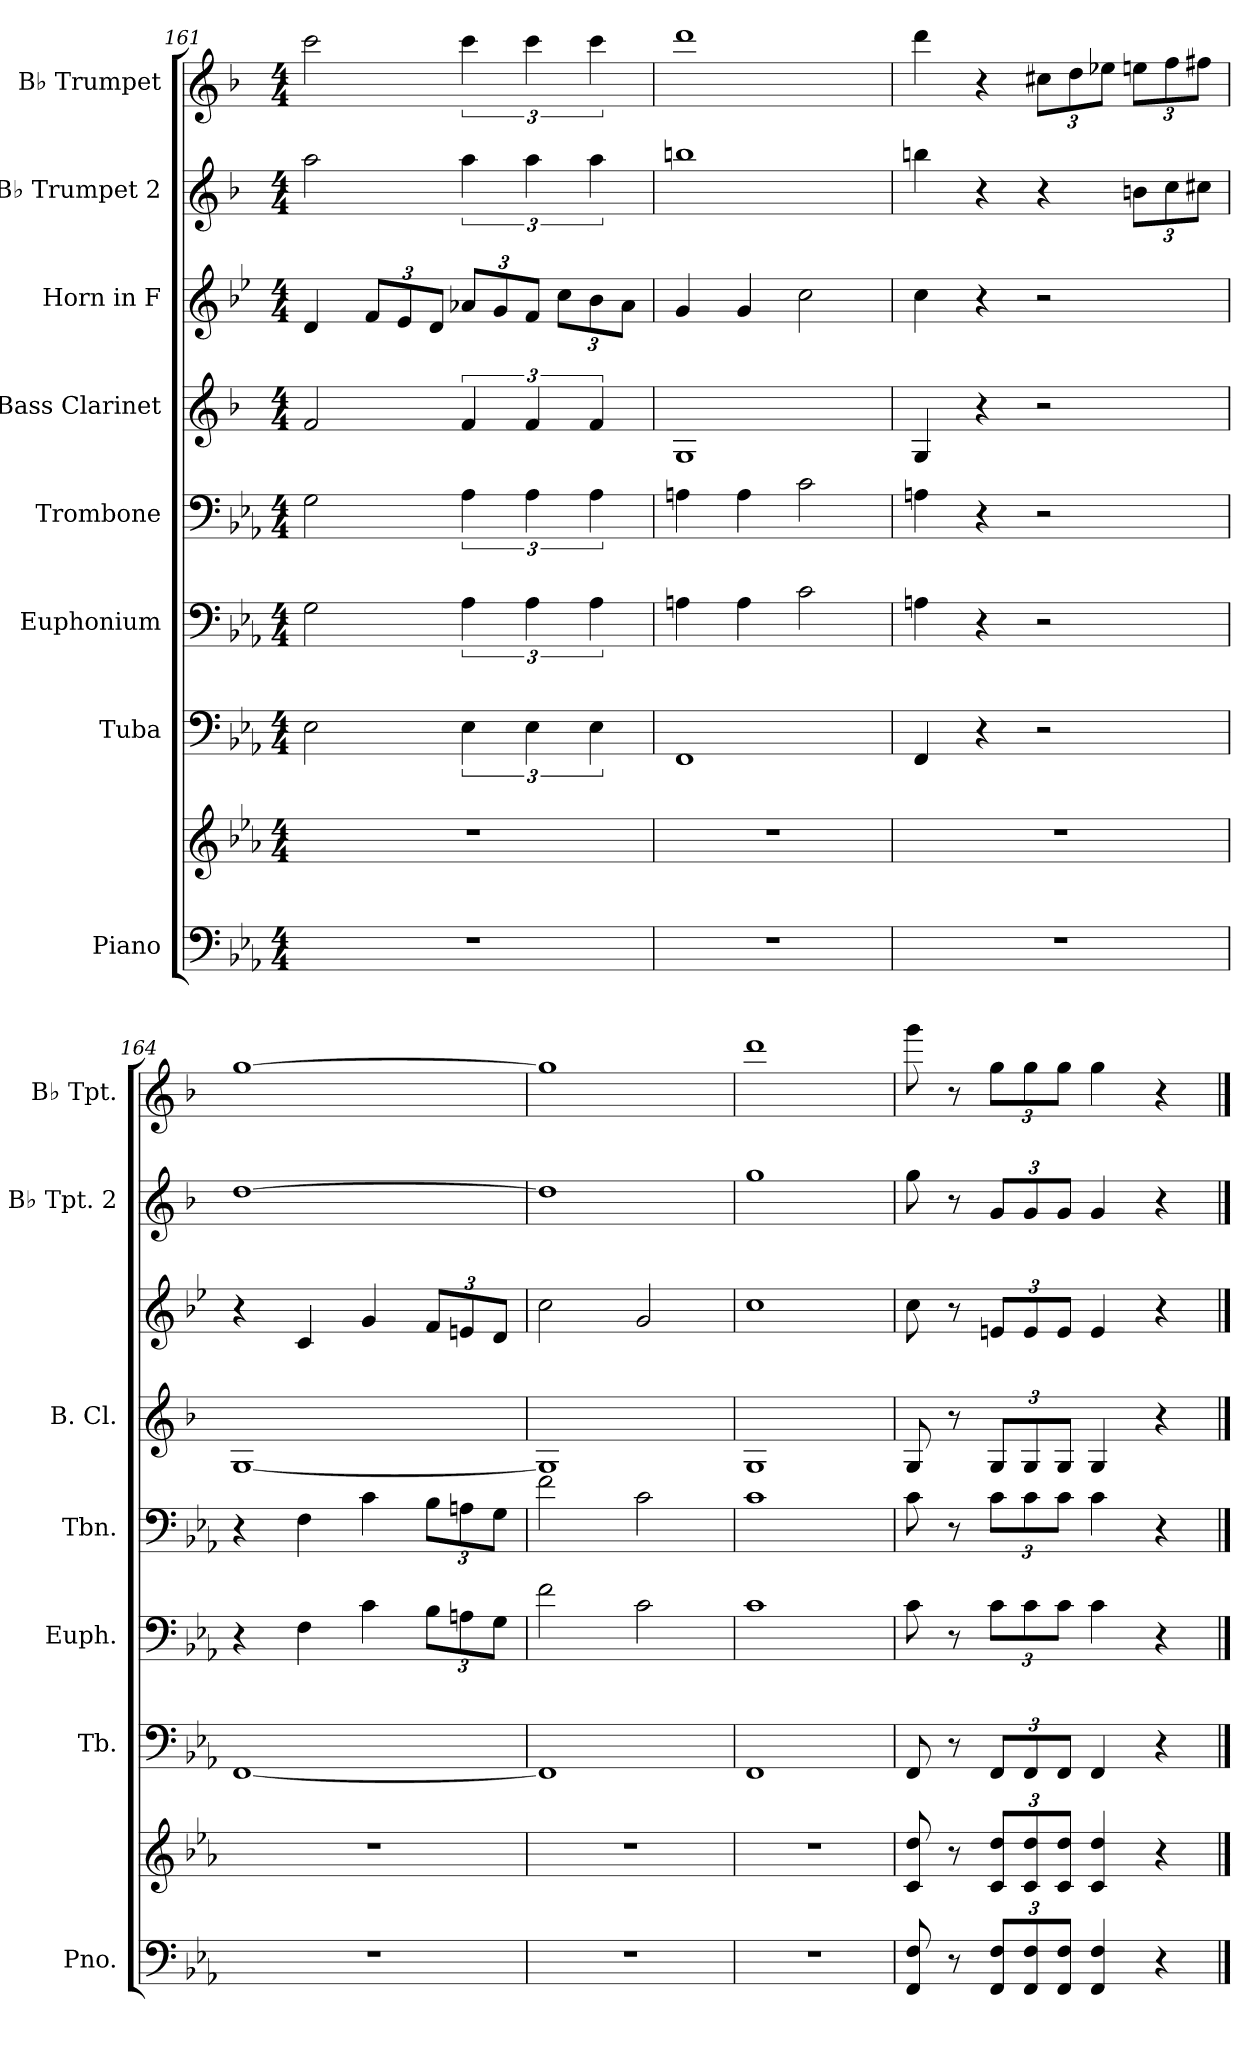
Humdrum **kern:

**kern	**kern	**kern	**kern	**kern	**kern	**kern	**kern	**kern
*part8	*part8	*part7	*part6	*part5	*part4	*part3	*part2	*part1
*staff9	*staff8	*staff7	*staff6	*staff5	*staff4	*staff3	*staff2	*staff1
*I"Piano	*	*I"Tuba	*I"Euphonium	*I"Trombone	*I"Bass Clarinet	*I"Horn in F	*I"B♭ Trumpet 2	*I"B♭ Trumpet
*I'Pno.	*	*I'Tb.	*I'Euph.	*I'Tbn.	*I'B. Cl.	*	*I'B♭ Tpt. 2	*I'B♭ Tpt.
*clefF4	*clefG2	*clefF4	*clefF4	*clefF4	*clefG2	*clefG2	*clefG2	*clefG2
*	*	*	*	*	*ITrd1c2	*ITrd4c7	*ITrd1c2	*ITrd1c2
*k[b-e-a-]	*k[b-e-a-]	*k[b-e-a-]	*k[b-e-a-]	*k[b-e-a-]	*k[b-e-a-]	*k[b-e-a-]	*k[b-e-a-]	*k[b-e-a-]
*M4/4	*M4/4	*M4/4	*M4/4	*M4/4	*M4/4	*M4/4	*M4/4	*M4/4
=161	=161	=161	=161	=161	=161	=161	=161	=161
1r	1r	2E-\	2G\	2G\	2e-/	4G/	2gg\	2bb-\
*	*	*	*	*	*	*Xbrackettup	*	*
.	.	.	.	.	.	12B-/L	.	.
.	.	.	.	.	.	12A-/	.	.
.	.	.	.	.	.	12G/J	.	.
.	.	6E-\	6A-\	6A-\	6e-/	12d-X/L	6gg\	6bb-\
.	.	.	.	.	.	12c/	.	.
.	.	6E-\	6A-\	6A-\	6e-/	12B-/J	6gg\	6bb-\
.	.	.	.	.	.	12f\L	.	.
.	.	6E-\	6A-\	6A-\	6e-/	12e-\	6gg\	6bb-\
.	.	.	.	.	.	12d-\J	.	.
!!LO:PB:g=z
=162	=162	=162	=162	=162	=162	=162	=162	=162
1r	1r	1FF	4An\	4An\	1F	4c/	1aan	1ccc
.	.	.	4A\	4A\	.	4c/	.	.
.	.	.	2c\	2c\	.	2f\	.	.
=163	=163	=163	=163	=163	=163	=163	=163	=163
1r	1r	4FF/	4An\	4An\	4F/	4f\	4aan\	4ccc\
.	.	4r	4r	4r	4r	4r	4r	4r
*	*	*	*	*	*	*	*	*Xbrackettup
.	.	2r	2r	2r	2r	2r	4r	12bn\L
.	.	.	.	.	.	.	.	12cc\
.	.	.	.	.	.	.	.	12dd-X\J
*	*	*	*	*	*	*	*Xbrackettup	*
.	.	.	.	.	.	.	12an\L	12ddn\L
.	.	.	.	.	.	.	12b-\	12ee-\
.	.	.	.	.	.	.	12bn\J	12een\J
=164	=164	=164	=164	=164	=164	=164	=164	=164
1r	1r	[1FF	4r	4r	[1F	4r	[1cc	[1ff
.	.	.	4F\	4F\	.	4F/	.	.
.	.	.	4c\	4c\	.	4c/	.	.
*	*	*	*Xbrackettup	*Xbrackettup	*	*	*	*
.	.	.	12B-\L	12B-\L	.	12B-/L	.	.
.	.	.	12An\	12An\	.	12An/	.	.
.	.	.	12G\J	12G\J	.	12G/J	.	.
=165	=165	=165	=165	=165	=165	=165	=165	=165
1r	1r	1FF]	2f\	2f\	1F]	2f\	1cc]	1ff]
.	.	.	2c\	2c\	.	2c/	.	.
=166	=166	=166	=166	=166	=166	=166	=166	=166
1r	1r	1FF	1c	1c	1F	1f	1ff	1ccc
!!LO:PB:g=z
=167	=167	=167	=167	=167	=167	=167	=167	=167
8FF/ 8F/	8c/ 8dd/	8FF/	8c\	8c\	8F/	8f\	8ff\	8fff\
8r	8r	8r	8r	8r	8r	8r	8r	8r
*Xbrackettup	*Xbrackettup	*Xbrackettup	*	*	*Xbrackettup	*	*	*
12FF/ 12F/L	12c/ 12dd/L	12FF/L	12c\L	12c\L	12F/L	12An/L	12f/L	12ff\L
12FF/ 12F/	12c/ 12dd/	12FF/	12c\	12c\	12F/	12A/	12f/	12ff\
12FF/ 12F/J	12c/ 12dd/J	12FF/J	12c\J	12c\J	12F/J	12A/J	12f/J	12ff\J
4FF/ 4F/	4c/ 4dd/	4FF/	4c\	4c\	4F/	4A/	4f/	4ff\
4r	4r	4r	4r	4r	4r	4r	4r	4r
==	==	==	==	==	==	==	==	==
*-	*-	*-	*-	*-	*-	*-	*-	*-
